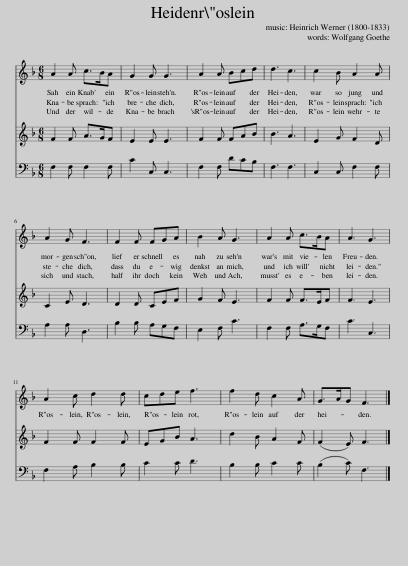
X:1
%%score 1 2 3
L:1/8
M:6/8
I:linebreak $
K:F
V:1 treble
V:2 treble
V:3 bass
V:1
 A2 A c>BA | G2 G G3 | A2 A Bcd | d3 c3 | c2 B A2 A |$ %5
 A2 G F3 | F2 F FGA | B2 A G3 | A2 A c>BA | A3 G3 |$ %10
 A2 c d2 d | cde f3 | f2 d c2 A | G>AG F3 |] %14
V:2
 F2 F A>GF | E2 E E3 | F2 F FAB | B3 A3 | E2 G F2 D |$ %5
 C2 E D3 | D2 D CEF | G2 F E3 | F2 F F>EF | F3 E3 |$ %10
 F2 F F2 F | EGB A3 | d2 B A2 F | (F2 E) F3 |] %14
V:3
 F,2 F, F,2 F, | C2 C, C,3 | F,2 F, DCB, | F,3 F,3 | C,2 C, F,2 F, |$ %5
 A,2 A, D,3 | B,2 B, A,G,F, | E,2 F, C3 | F,2 F, A,>G,F, | C3 C,3 |$ %10
 F,2 A, B,2 B, | C2 C D3 | B,2 B, C2 C | (B,2 C) F,3 |] %14
